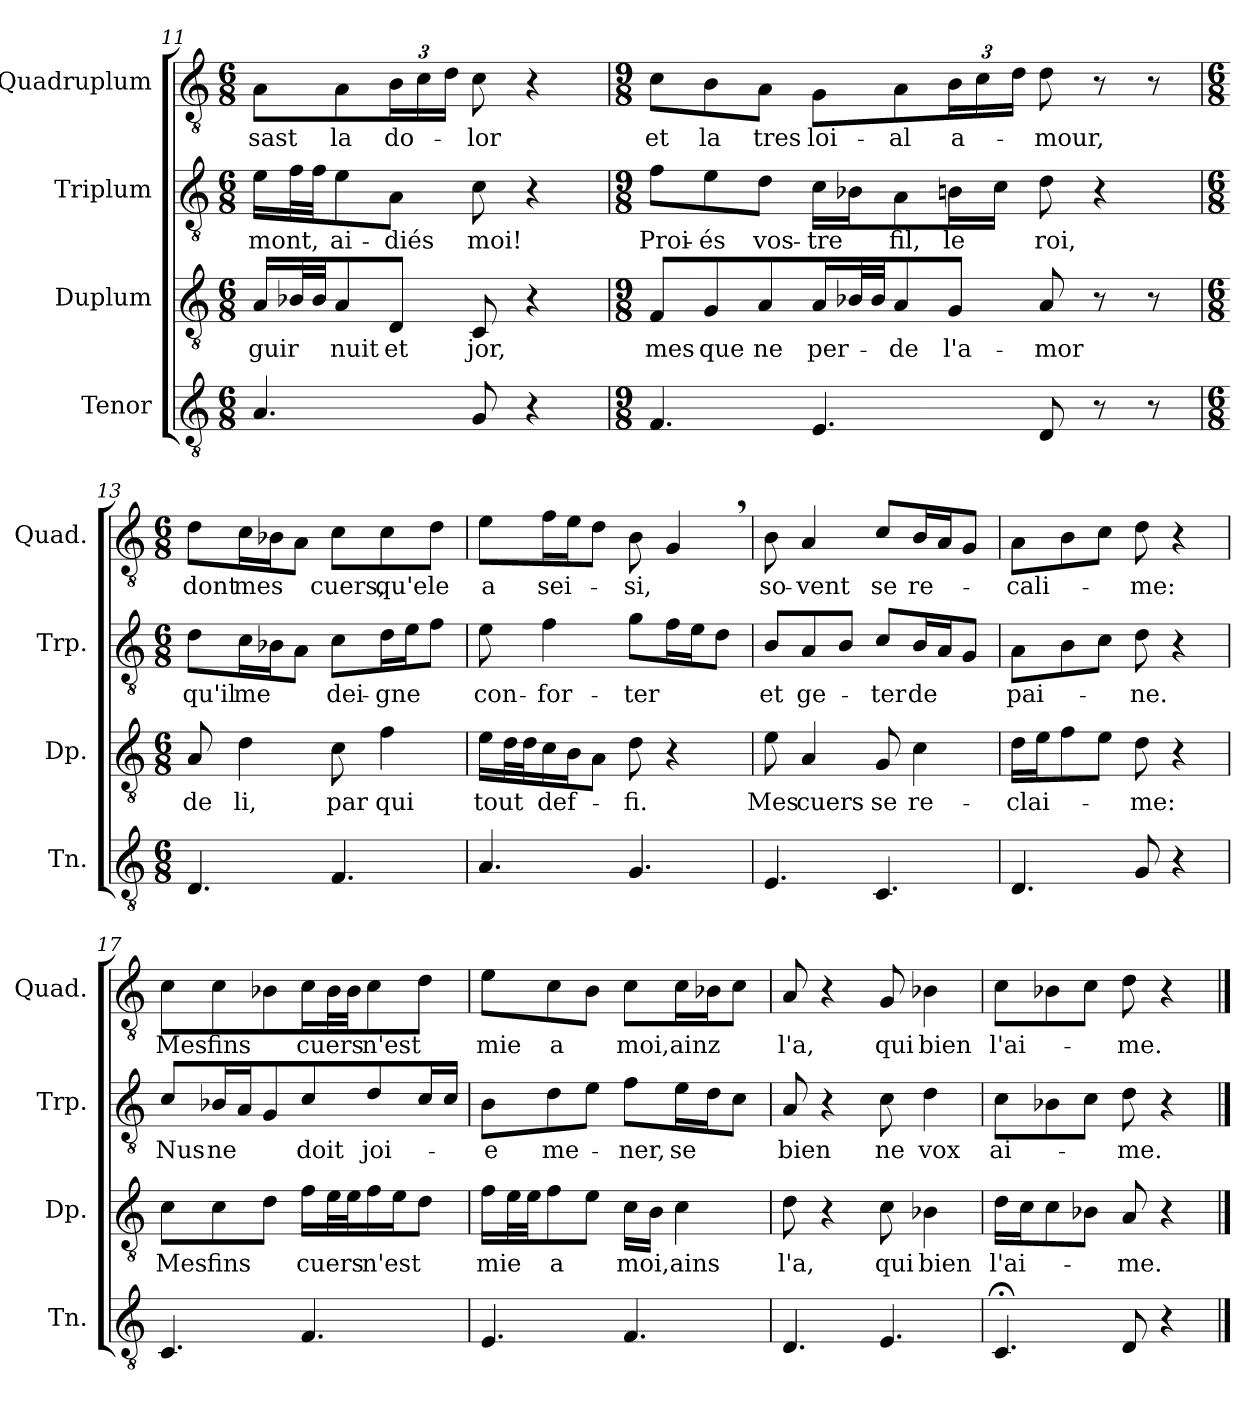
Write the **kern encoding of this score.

**kern	**kern	**text	**kern	**text	**kern	**text
*part4	*part3	*part3	*part2	*part2	*part1	*part1
*staff4	*staff3	*staff3	*staff2	*staff2	*staff1	*staff1
*I"Tenor	*I"Duplum	*	*I"Triplum	*	*I"Quadruplum	*
*I'Tn.	*I'Dp.	*	*I'Trp.	*	*I'Quad.	*
*clefGv2	*clefGv2	*	*clefGv2	*	*clefGv2	*
*k[]	*k[]	*	*k[]	*	*k[]	*
*M6/8	*M6/8	*	*M6/8	*	*M6/8	*
=11	=11	=11	=11	=11	=11	=11
!	!	!LO:LY:b	!	!LO:LY:b	!	!LO:LY:b
4.A/	16A/LL	-guir	16e\LL	mont,	8A\L	-sast
*	*tremolo	*	*	*	*	*
*	*	*	*tremolo	*	*	*
.	32B-i/	.	32f\	.	.	.
.	32B-i/JJJ	.	32f\JJJ	.	.	.
*	*	*	*Xtremolo	*	*	*
*	*Xtremolo	*	*	*	*	*
!	!	!LO:LY:b	!	!LO:LY:b	!	!LO:LY:b
.	8A/	nuit	8e\	ai-	8A\	la
!	!	!LO:LY:b	!	!LO:LY:b	!	!
*	*	*	*	*	*Xbrackettup	*
!	!	!	!	!	!	!LO:LY:b
.	8D/J	et	8A\J	-diés	24B\L	do-
.	.	.	.	.	24c\	.
.	.	.	.	.	24d\JJ	.
!	!	!LO:LY:b	!	!LO:LY:b	!	!LO:LY:b
8G/	8C/	jor,	8c\	moi!	8c\	-lor
4r	4r	.	4r	.	4r	.
!!LO:LB:g=z
=12	=12	=12	=12	=12	=12	=12
*M9/8	*M9/8	*	*M9/8	*	*M9/8	*
!	!	!LO:LY:b	!	!LO:LY:b	!	!LO:LY:b
4.F/	8F/L	mes	8f\L	Proi-	8c\L	et
!	!	!LO:LY:b	!	!LO:LY:b	!	!LO:LY:b
.	8G/	que	8e\	-és	8B\	la
!	!	!LO:LY:b	!	!LO:LY:b	!	!LO:LY:b
.	8A/J	ne	8d\J	vos-	8A\J	tres
!	!	!LO:LY:b	!	!LO:LY:b	!	!LO:LY:b
4.E/	16A/LL	per-	16c\LL	-tre	8G\L	loi-
*	*tremolo	*	*	*	*	*
.	32B-i/	.	16B-i\J	.	.	.
.	32B-i/JJJ	.	.	.	.	.
*	*Xtremolo	*	*	*	*	*
!	!	!LO:LY:b	!	!LO:LY:b	!	!LO:LY:b
.	8A/	-de	8A\	fil,	8A\	-al
!	!	!LO:LY:b	!	!LO:LY:b	!	!LO:LY:b
.	8G/J	l'a-	16Bn\L	le	24B\L	a-
.	.	.	.	.	24c\	.
.	.	.	16c\JJ	.	.	.
.	.	.	.	.	24d\JJ	.
!	!	!LO:LY:b	!	!LO:LY:b	!	!LO:LY:b
8D/	8A/	-mor	8d\	roi,	8d\	-mour,
8r	8r	.	4r	.	8r	.
8r	8r	.	.	.	8r	.
=13	=13	=13	=13	=13	=13	=13
*M6/8	*M6/8	*	*M6/8	*	*M6/8	*
!	!	!LO:LY:b	!	!LO:LY:b	!	!LO:LY:b
4.D/	8A/	de	8d\L	qu'il	8d\L	dont
!	!	!LO:LY:b	!	!LO:LY:b	!	!LO:LY:b
.	4d\	li,	16c\L	me	16c\L	mes
.	.	.	16B-i\J	.	16B-i\J	.
.	.	.	8A\J	.	8A\J	.
!	!	!LO:LY:b	!	!LO:LY:b	!	!LO:LY:b
4.F/	8c\	par	8c\L	dei-	8c\L	cuers,
!	!	!LO:LY:b	!	!LO:LY:b	!	!LO:LY:b
.	4f\	qui	16d\L	-gne	8c\	qu'ele
.	.	.	16e\J	.	.	.
.	.	.	8f\J	.	8d\J	.
=14	=14	=14	=14	=14	=14	=14
!	!	!LO:LY:b	!	!LO:LY:b	!	!LO:LY:b
4.A/	16e\LL	tout	8e\	con-	8e\L	a
*	*tremolo	*	*	*	*	*
.	32d\	.	.	.	.	.
.	32d\	.	.	.	.	.
*	*Xtremolo	*	*	*	*	*
!	!	!LO:LY:b	!	!LO:LY:b	!	!LO:LY:b
.	16c\	def-	4f\	-for-	16f\L	sei-
.	16B\J	.	.	.	16e\J	.
.	8A\J	.	.	.	8d\J	.
!	!	!LO:LY:b	!	!LO:LY:b	!	!LO:LY:b
4.G/	8d\	-fi.	8g\L	-ter	8B\	-si,
.	4r	.	16f\L	.	4G,/	.
.	.	.	16e\J	.	.	.
.	.	.	8d\J	.	.	.
!!LO:LB:g=z
=15	=15	=15	=15	=15	=15	=15
!	!	!LO:LY:b	!	!LO:LY:b	!	!LO:LY:b
4.E/	8e\	Mes	8B/L	et	8B\	so-
!	!	!LO:LY:b	!	!LO:LY:b	!	!LO:LY:b
.	4A/	cuers	8A/	ge-	4A/	-vent
.	.	.	8B/J	.	.	.
!	!	!LO:LY:b	!	!LO:LY:b	!	!LO:LY:b
4.C/	8G/	se	8c/L	-ter	8c/L	se
!	!	!LO:LY:b	!	!LO:LY:b	!	!LO:LY:b
.	4c\	re-	16B/L	de	16B/L	re-
.	.	.	16A/J	.	16A/J	.
.	.	.	8G/J	.	8G/J	.
=16	=16	=16	=16	=16	=16	=16
!	!	!LO:LY:b	!	!LO:LY:b	!	!LO:LY:b
4.D/	16d\LL	-clai-	8A\L	pai-	8A\L	-cali-
.	16e\J	.	.	.	.	.
.	8f\	.	8B\	.	8B\	.
.	8e\J	.	8c\J	.	8c\J	.
!	!	!LO:LY:b	!	!LO:LY:b	!	!LO:LY:b
8G/	8d\	-me:	8d\	-ne.	8d\	-me:
4r	4r	.	4r	.	4r	.
=17	=17	=17	=17	=17	=17	=17
!	!	!LO:LY:b	!	!LO:LY:b	!	!LO:LY:b
4.C/	8c\L	Mes	8c/L	Nus	8c\L	Mes
!	!	!LO:LY:b	!	!LO:LY:b	!	!LO:LY:b
.	8c\	fins	16B-i/L	ne	8c\	fins
.	.	.	16A/J	.	.	.
.	8d\J	.	8G/J	.	8B-i\J	.
!	!	!LO:LY:b	!	!LO:LY:b	!	!LO:LY:b
4.F/	16f\LL	cuers	8c\L	doit	16c\LL	cuers
*	*tremolo	*	*	*	*	*
*	*	*	*	*	*tremolo	*
.	32e\	.	.	.	32B-i\	.
.	32e\	.	.	.	32B-i\JJJ	.
*	*	*	*	*	*Xtremolo	*
*	*Xtremolo	*	*	*	*	*
!	!	!LO:LY:b	!	!LO:LY:b	!	!LO:LY:b
.	16f\	n'est	8d\	joi-	8c\	n'est
.	16e\J	.	.	.	.	.
*	*	*	*tremolo	*	*	*
.	8d\J	.	16c\	.	8d\J	.
.	.	.	16c\JJ	.	.	.
*	*	*	*Xtremolo	*	*	*
=18	=18	=18	=18	=18	=18	=18
!	!	!LO:LY:b	!	!LO:LY:b	!	!LO:LY:b
4.E/	16f\LL	mie	8B\L	-e	8e\L	mie
*	*tremolo	*	*	*	*	*
.	32e\	.	.	.	.	.
.	32e\JJJ	.	.	.	.	.
*	*Xtremolo	*	*	*	*	*
!	!	!LO:LY:b	!	!LO:LY:b	!	!LO:LY:b
.	8f\	a	8d\	me-	8c\	a
.	8e\J	.	8e\J	.	8B\J	.
!	!	!LO:LY:b	!	!LO:LY:b	!	!LO:LY:b
4.F/	16c\LL	moi,	8f\L	-ner,	8c\L	moi,
.	16B\JJ	.	.	.	.	.
!	!	!LO:LY:b	!	!LO:LY:b	!	!LO:LY:b
.	4c\	ains	16e\L	se	16c\L	ainz
.	.	.	16d\J	.	16B-i\J	.
.	.	.	8c\J	.	8c\J	.
=19	=19	=19	=19	=19	=19	=19
!	!	!LO:LY:b	!	!LO:LY:b	!	!LO:LY:b
4.D/	8d\	l'a,	8A/	bien	8A/	l'a,
.	4r	.	4r	.	4r	.
!	!	!LO:LY:b	!	!LO:LY:b	!	!LO:LY:b
4.E/	8c\	qui	8c\	ne	8G/	qui
!	!	!LO:LY:b	!	!LO:LY:b	!	!LO:LY:b
.	4B-X\	bien	4d\	vox	4B-X\	bien
!!LO:LB:g=z
=20	=20	=20	=20	=20	=20	=20
!	!	!LO:LY:b	!	!LO:LY:b	!	!LO:LY:b
4.C;</	16d\LL	l'ai-	8c\L	ai-	8c\L	l'ai-
.	16c\J	.	.	.	.	.
.	8c\	.	8B-i\	.	8B-X\	.
.	8B-X\J	.	8c\J	.	8c\J	.
!	!	!LO:LY:b	!	!LO:LY:b	!	!LO:LY:b
8D/	8A/	-me.	8d\	-me.	8d\	-me.
4r	4r	.	4r	.	4r	.
==	==	==	==	==	==	==
*-	*-	*-	*-	*-	*-	*-
